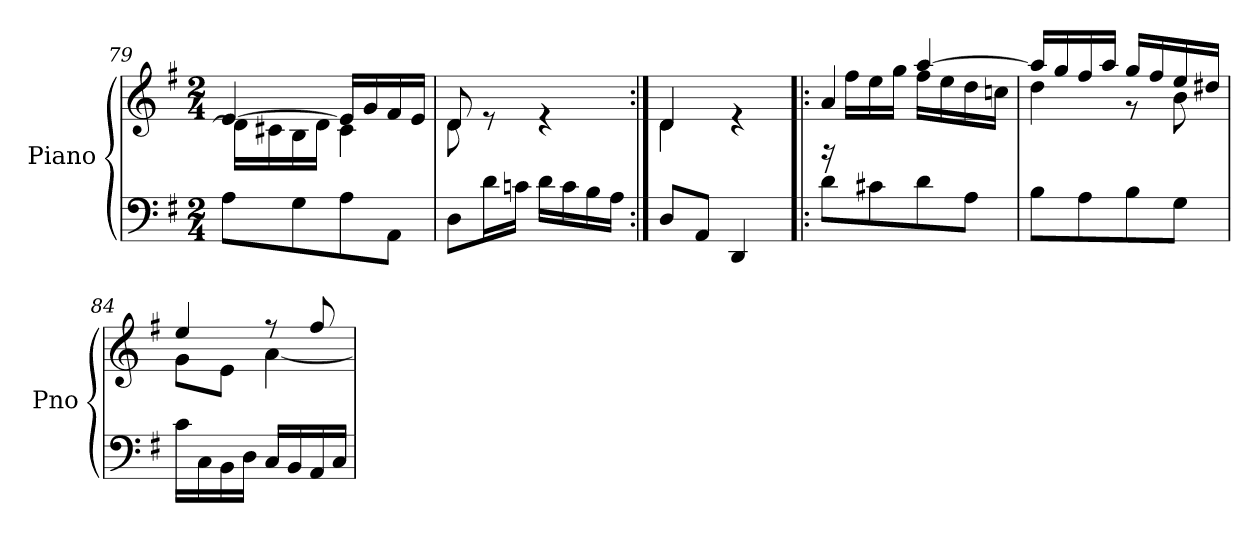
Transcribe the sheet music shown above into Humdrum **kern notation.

**kern	**kern
*part1	*part1
*staff2	*staff1
*I"Piano	*
*I'Pno	*
!!LO:LB:g=z
*clefF4	*clefG2
*k[f#]	*k[f#]
*M2/4	*M2/4
=79	=79
*	*^
8A\L	[4e/	16d\LL]
.	.	16c#X\
8G\	.	16B\
.	.	16d\JJ
8A\	16e/LL]	4c#\
.	16g/	.
8AA\J	16f#/	.
.	16e/JJ	.
=80	=80	=80
8D\L	8d/	8d\
16d\L	8re	4.ryy
16cn\JJ	.	.
16d\LL	4re	.
16c\	.	.
16B\	.	.
16A\JJ	.	.
=81:|!	=81:|!	=81:|!
8D/L	4d/	4d\
8AA/J	.	.
4DD/	4re	4ryy
=82!|:	=82!|:	=82!|:
8d\L	4a/	16rF
.	.	16ff#\LL
8c#X\	.	16ee\
.	.	16gg\JJ
8d\	[4aa/	16ff#\LL
.	.	16ee\
8A\J	.	16dd\
.	.	16ccni\JJ
=83	=83	=83
8B\L	16aa/LL]	4dd\
.	16gg/	.
8A\	16ff#/	.
.	16aa/JJ	.
8B\	16gg/LL	8r
.	16ff#/	.
8G\J	16ee/	8b\
.	16dd#X/JJ	.
!!LO:LB:g=z	!!
=84	=84	=84
16c\LL	4ee/	8g\L
16C\	.	.
16BB\	.	8e\J
16D\JJ	.	.
16C/LL	8r	[4a\
16BB/	.	.
16AA/	8ff#/	.
16C/JJ	.	.
*	*v	*v
=	=
*-	*-
